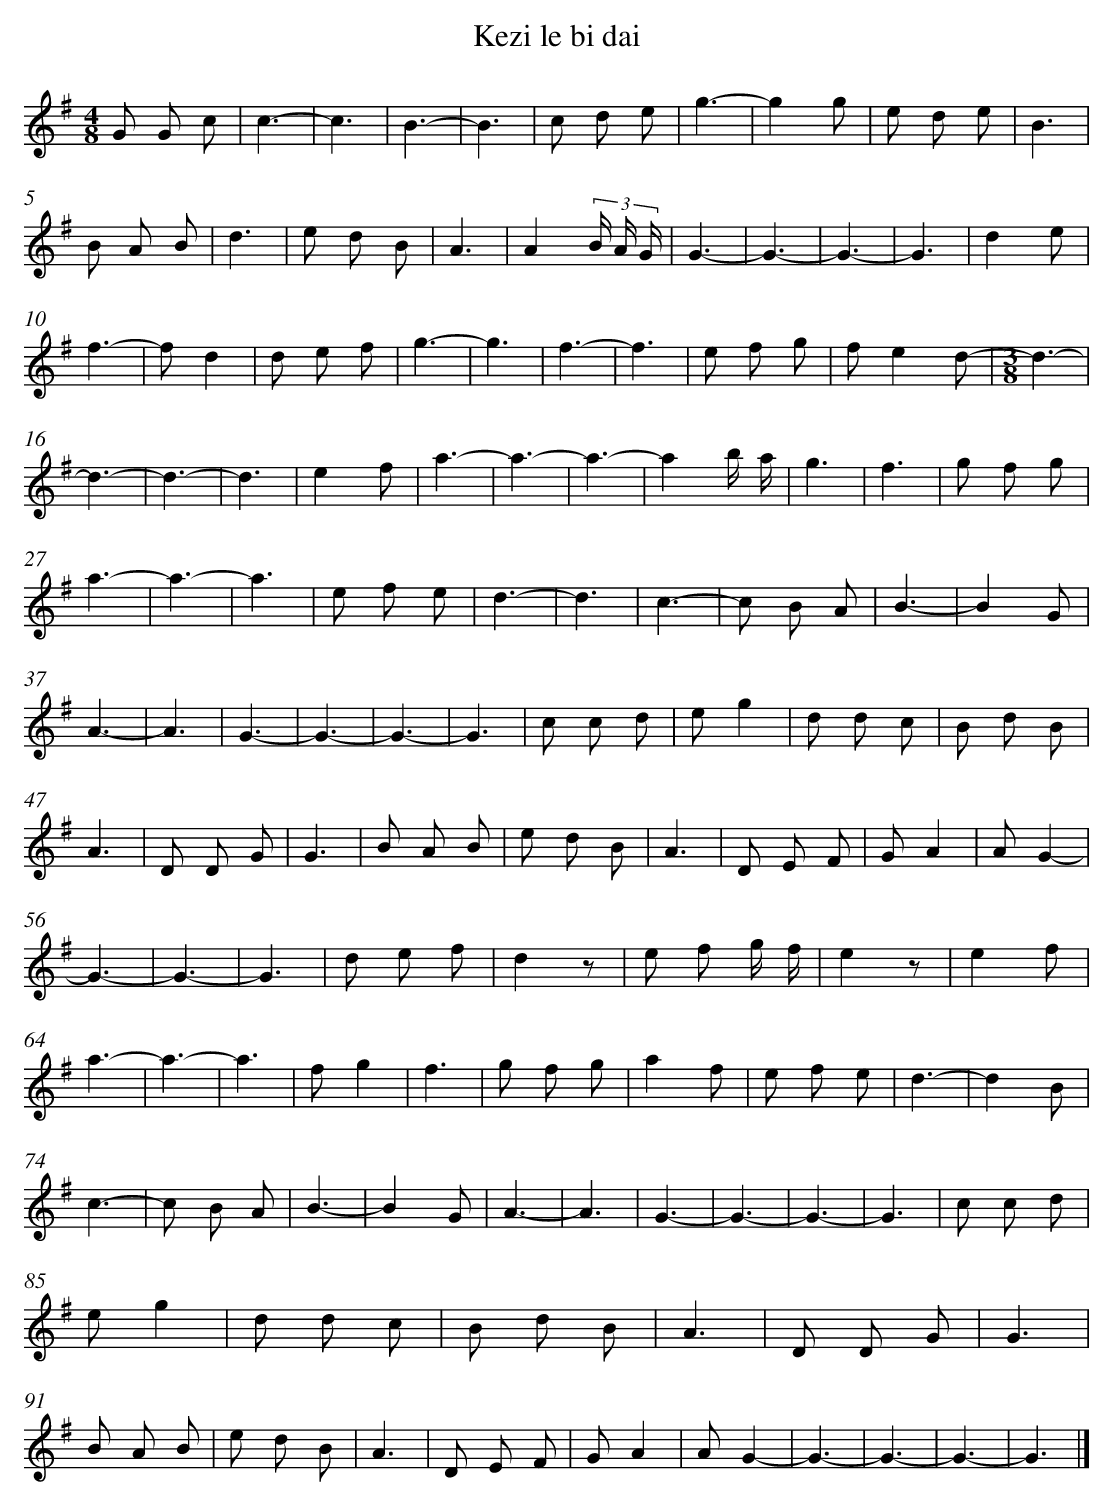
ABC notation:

X:1
T: Kezi le bi dai
L: 1/8
M: 4/8
K: G
G G c [I:setbarnb 1]|
c3- |
c3 |
B3- |
B3 |
c d e |
g3- |
g2g |
e d e |
B3 |
B A B |
d3 |
e d B |
A3 |
A2(3B/ A/ G/ |
G3- |
G3- |
G3- |
G3 |
d2e |
f3- |
fd2 |
d e f |
g3- |
g3 |
f3- |
f3 |
e f g |
fe2d- |
[M:3/8]d3- |
d3- |
d3- |
d3 |
e2f |
a3- |
a3- |
a3- |
a2b/ a/ |
g3 |
f3 |
g f g |
a3- |
a3- |
a3 |
e f e |
d3- |
d3 |
c3- |
c B A |
B3- |
B2G |
A3- |
A3 |
G3- |
G3- |
G3- |
G3 |
c c d |
eg2 |
d d c |
B d B |
A3 |
D D G |
G3 |
B A B |
e d B |
A3 |
D E F |
GA2 |
AG2- |
G3- |
G3- |
G3 |
d e f |
d2z |
e f g/ f/ |
e2z |
e2f |
a3- |
a3- |
a3 |
fg2 |
f3 |
g f g |
a2f |
e f e |
d3- |
d2B |
c3- |
c B A |
B3- |
B2G |
A3- |
A3 |
G3- |
G3- |
G3- |
G3 |
c c d |
eg2 |
d d c |
B d B |
A3 |
D D G |
G3 |
B A B |
e d B |
A3 |
D E F |
GA2 |
AG2- |
G3- |
G3- |
G3- |
G3 |]
